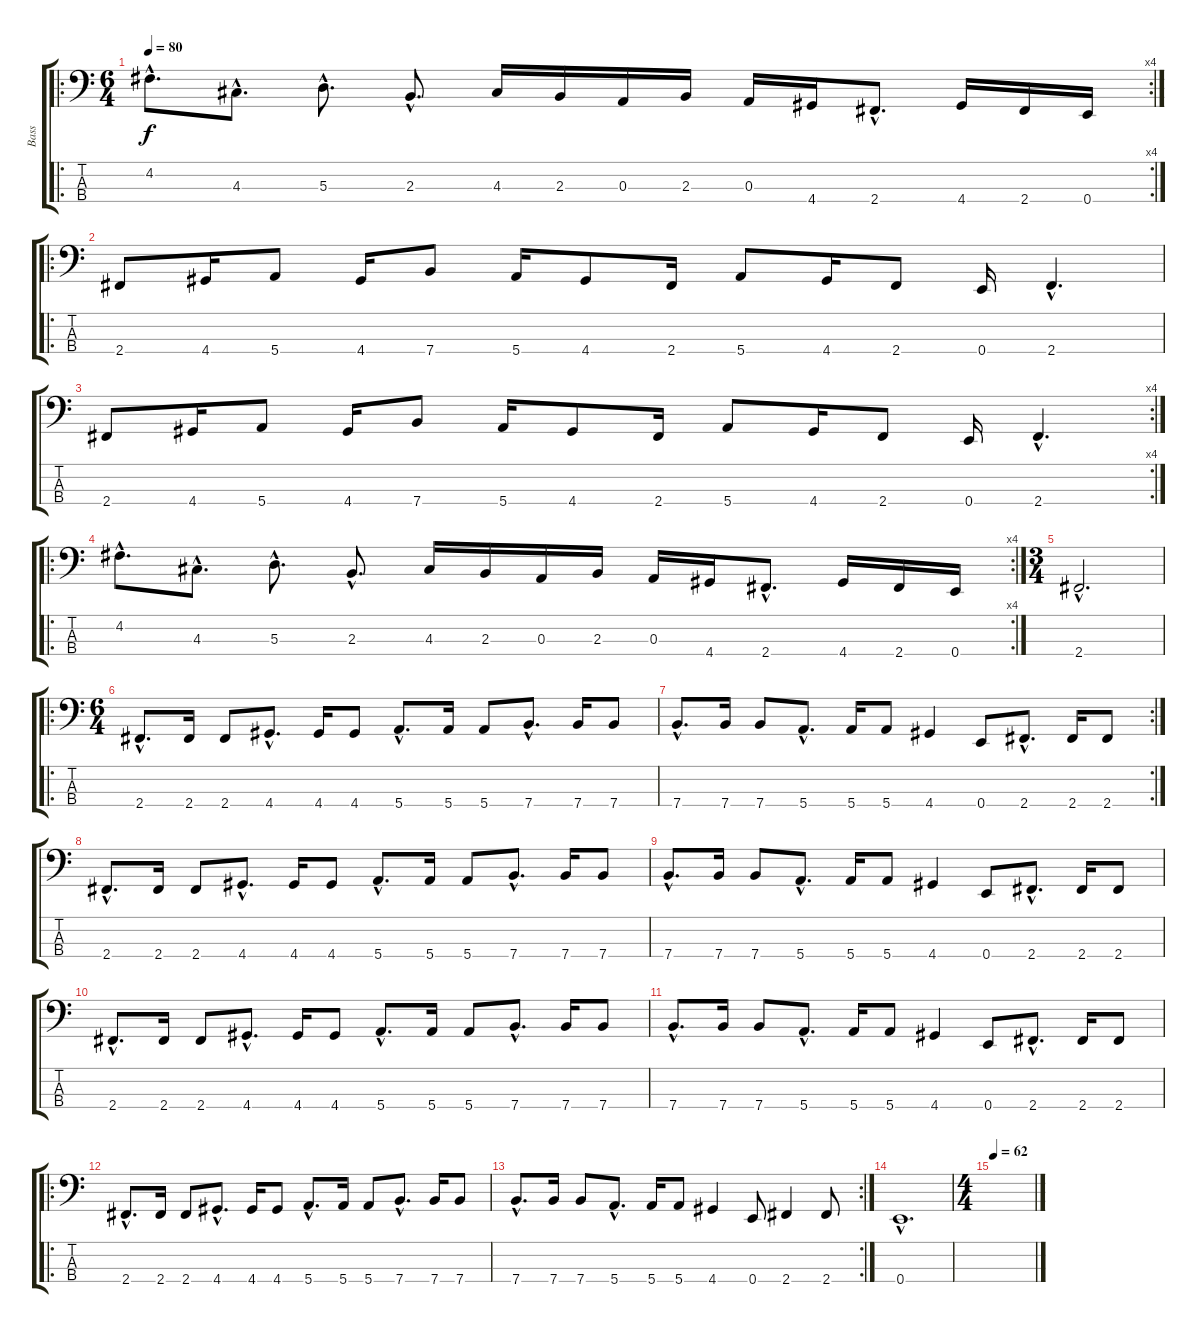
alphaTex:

\track ("Bass" "Bass") {instrument electricbassfinger}
\staff {score tabs}
\tuning (G2 D2 A1 E1) {hide}
\ro
\rc 4
\ts (6 4)
\tempo 80
\clef f4
\ks c
4.2{hac}.8{d dy f} 4.3{hac}.8{d} 5.3{hac}.8{d} 2.3{hac}.8{d} 4.3.16 2.3.16 0.3.16 2.3.16 0.3.16 4.4.16 2.4{hac}.8{d} 4.4.16 2.4.16 0.4.16 |
\ro
2.4.8 4.4.16 5.4.8 4.4.16 7.4.8 5.4.16 4.4.8 2.4.16 5.4.8 4.4.16 2.4.8 0.4.16 2.4{hac}.4{d} |
\rc 4
2.4.8 4.4.16 5.4.8 4.4.16 7.4.8 5.4.16 4.4.8 2.4.16 5.4.8 4.4.16 2.4.8 0.4.16 2.4{hac}.4{d} |
\ro
\rc 4
4.2{hac}.8{d} 4.3{hac}.8{d} 5.3{hac}.8{d} 2.3{hac}.8{d} 4.3.16 2.3.16 0.3.16 2.3.16 0.3.16 4.4.16 2.4{hac}.8{d} 4.4.16 2.4.16 0.4.16 |
\ts (3 4)
2.4{hac}.2{d} |
\ro
\ts (6 4)
2.4{hac}.8{d} 2.4.16 2.4.8 4.4{hac}.8{d} 4.4.16 4.4.8 5.4{hac}.8{d} 5.4.16 5.4.8 7.4{hac}.8{d} 7.4.16 7.4.8 |
\rc 2
7.4{hac}.8{d} 7.4.16 7.4.8 5.4{hac}.8{d} 5.4.16 5.4.8 4.4.4 0.4.8 2.4{hac}.8{d} 2.4.16 2.4.8 |
2.4{hac}.8{d} 2.4.16 2.4.8 4.4{hac}.8{d} 4.4.16 4.4.8 5.4{hac}.8{d} 5.4.16 5.4.8 7.4{hac}.8{d} 7.4.16 7.4.8 |
7.4{hac}.8{d} 7.4.16 7.4.8 5.4{hac}.8{d} 5.4.16 5.4.8 4.4.4 0.4.8 2.4{hac}.8{d} 2.4.16 2.4.8 |
2.4{hac}.8{d} 2.4.16 2.4.8 4.4{hac}.8{d} 4.4.16 4.4.8 5.4{hac}.8{d} 5.4.16 5.4.8 7.4{hac}.8{d} 7.4.16 7.4.8 |
7.4{hac}.8{d} 7.4.16 7.4.8 5.4{hac}.8{d} 5.4.16 5.4.8 4.4.4 0.4.8 2.4{hac}.8{d} 2.4.16 2.4.8 |
\ro
2.4{hac}.8{d} 2.4.16 2.4.8 4.4{hac}.8{d} 4.4.16 4.4.8 5.4{hac}.8{d} 5.4.16 5.4.8 7.4{hac}.8{d} 7.4.16 7.4.8 |
\rc 2
7.4{hac}.8{d} 7.4.16 7.4.8 5.4{hac}.8{d} 5.4.16 5.4.8 4.4.4 0.4.8 2.4.4 2.4.8 |
0.4{hac}.1{d} |
\ts (4 4)
\tempo 62
